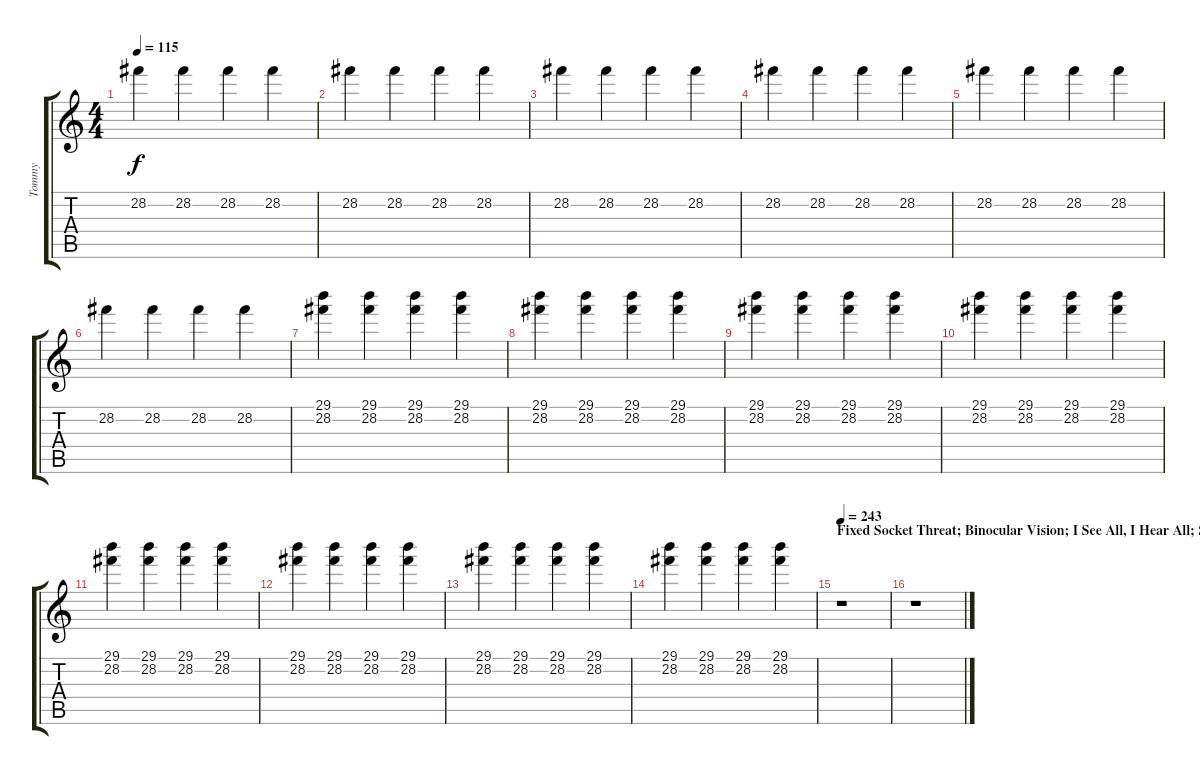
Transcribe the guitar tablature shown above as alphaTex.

\track ("Tommy" "Tommy") {instrument acousticgrandpiano}
\staff {score tabs}
\tuning (Gb4 D4 E3 B2 Gb2 B1) {hide}
\ts (4 4)
\tempo 115
\clef g2
\ks c
28.2.4{dy f} 28.2.4 28.2.4 28.2.4 |
28.2.4 28.2.4 28.2.4 28.2.4 |
28.2.4 28.2.4 28.2.4 28.2.4 |
28.2.4 28.2.4 28.2.4 28.2.4 |
28.2.4 28.2.4 28.2.4 28.2.4 |
28.2.4 28.2.4 28.2.4 28.2.4 |
\section ("" "")
(29.1 28.2).4 (29.1 28.2).4 (29.1 28.2).4 (29.1 28.2).4 |
(29.1 28.2).4 (29.1 28.2).4 (29.1 28.2).4 (29.1 28.2).4 |
(29.1 28.2).4 (29.1 28.2).4 (29.1 28.2).4 (29.1 28.2).4 |
(29.1 28.2).4 (29.1 28.2).4 (29.1 28.2).4 (29.1 28.2).4 |
(29.1 28.2).4 (29.1 28.2).4 (29.1 28.2).4 (29.1 28.2).4 |
(29.1 28.2).4 (29.1 28.2).4 (29.1 28.2).4 (29.1 28.2).4 |
(29.1 28.2).4 (29.1 28.2).4 (29.1 28.2).4 (29.1 28.2).4 |
(29.1 28.2).4 (29.1 28.2).4 (29.1 28.2).4 (29.1 28.2).4 |
\section ("" "Fixed Socket Threat; Binocular Vision; I See All, I Hear All; Superior Intellect")
\tempo 243
r.1 |
r.1
